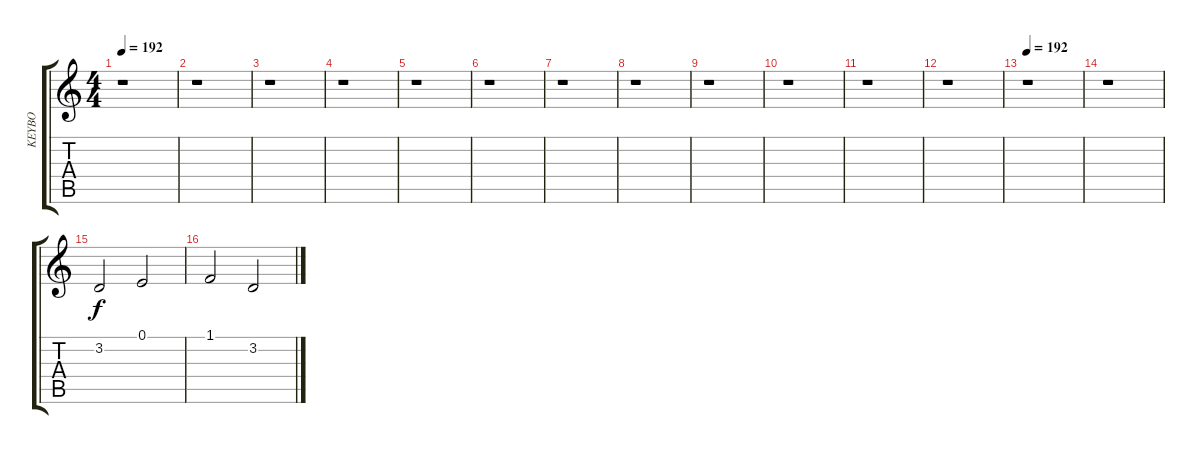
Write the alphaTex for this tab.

\track ("     KEYBOARD" "     KEYBO") {instrument choiraahs}
\staff {score tabs}
\tuning (E4 B3 G3 D3 A2 E2) {hide}
\ts (4 4)
\tempo 192
\clef g2
\ks c
r.1{dy f} |
r.1 |
r.1 |
r.1 |
r.1 |
r.1 |
r.1 |
r.1 |
r.1 |
r.1 |
r.1 |
r.1 |
\tempo 192
r.1 |
r.1 |
3.2.2 0.1.2 |
1.1.2 3.2.2
